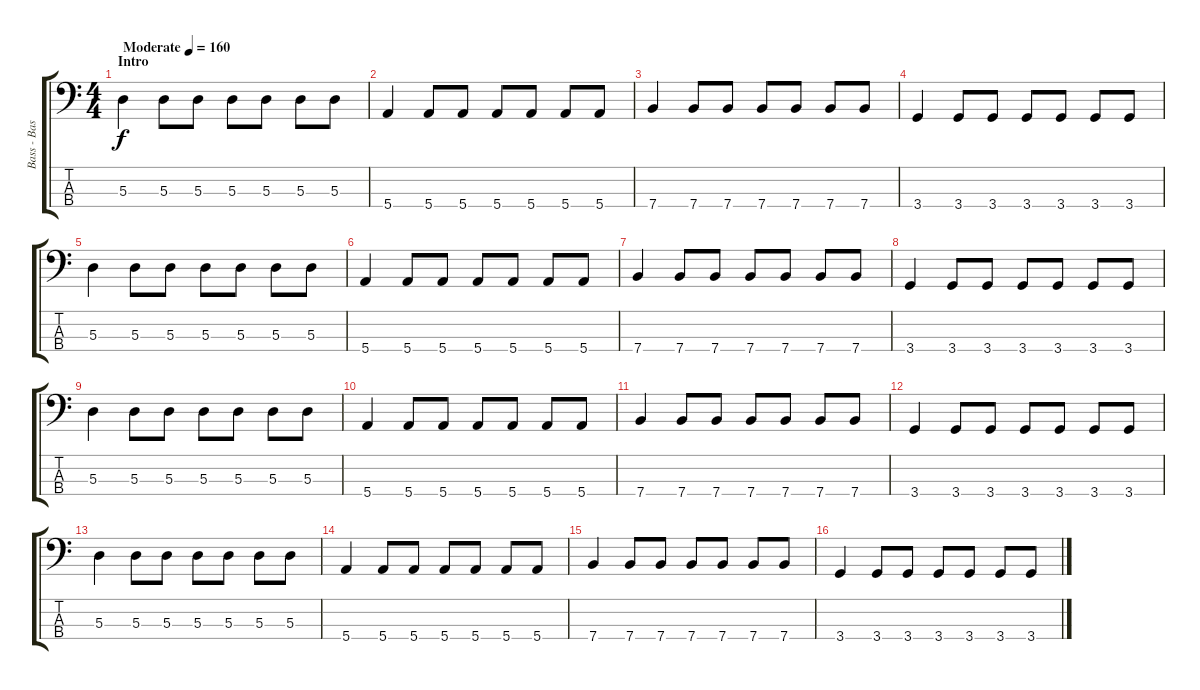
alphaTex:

\track ("Bass - Bassist" "Bass - Bas") {instrument electricbassfinger}
\staff {score tabs}
\tuning (G2 D2 A1 E1) {hide}
\ts (4 4)
\section ("" "Intro")
\tempo (160 "Moderate")
\clef f4
\ks c
5.3.4{dy f instrument electricbassfinger} 5.3.8 5.3.8 5.3.8 5.3.8 5.3.8 5.3.8 |
5.4.4 5.4.8 5.4.8 5.4.8 5.4.8 5.4.8 5.4.8 |
7.4.4 7.4.8 7.4.8 7.4.8 7.4.8 7.4.8 7.4.8 |
3.4.4 3.4.8 3.4.8 3.4.8 3.4.8 3.4.8 3.4.8 |
5.3.4 5.3.8 5.3.8 5.3.8 5.3.8 5.3.8 5.3.8 |
5.4.4 5.4.8 5.4.8 5.4.8 5.4.8 5.4.8 5.4.8 |
7.4.4 7.4.8 7.4.8 7.4.8 7.4.8 7.4.8 7.4.8 |
3.4.4 3.4.8 3.4.8 3.4.8 3.4.8 3.4.8 3.4.8 |
5.3.4 5.3.8 5.3.8 5.3.8 5.3.8 5.3.8 5.3.8 |
5.4.4 5.4.8 5.4.8 5.4.8 5.4.8 5.4.8 5.4.8 |
7.4.4 7.4.8 7.4.8 7.4.8 7.4.8 7.4.8 7.4.8 |
3.4.4 3.4.8 3.4.8 3.4.8 3.4.8 3.4.8 3.4.8 |
5.3.4 5.3.8 5.3.8 5.3.8 5.3.8 5.3.8 5.3.8 |
5.4.4 5.4.8 5.4.8 5.4.8 5.4.8 5.4.8 5.4.8 |
7.4.4 7.4.8 7.4.8 7.4.8 7.4.8 7.4.8 7.4.8 |
3.4.4 3.4.8 3.4.8 3.4.8 3.4.8 3.4.8 3.4.8
